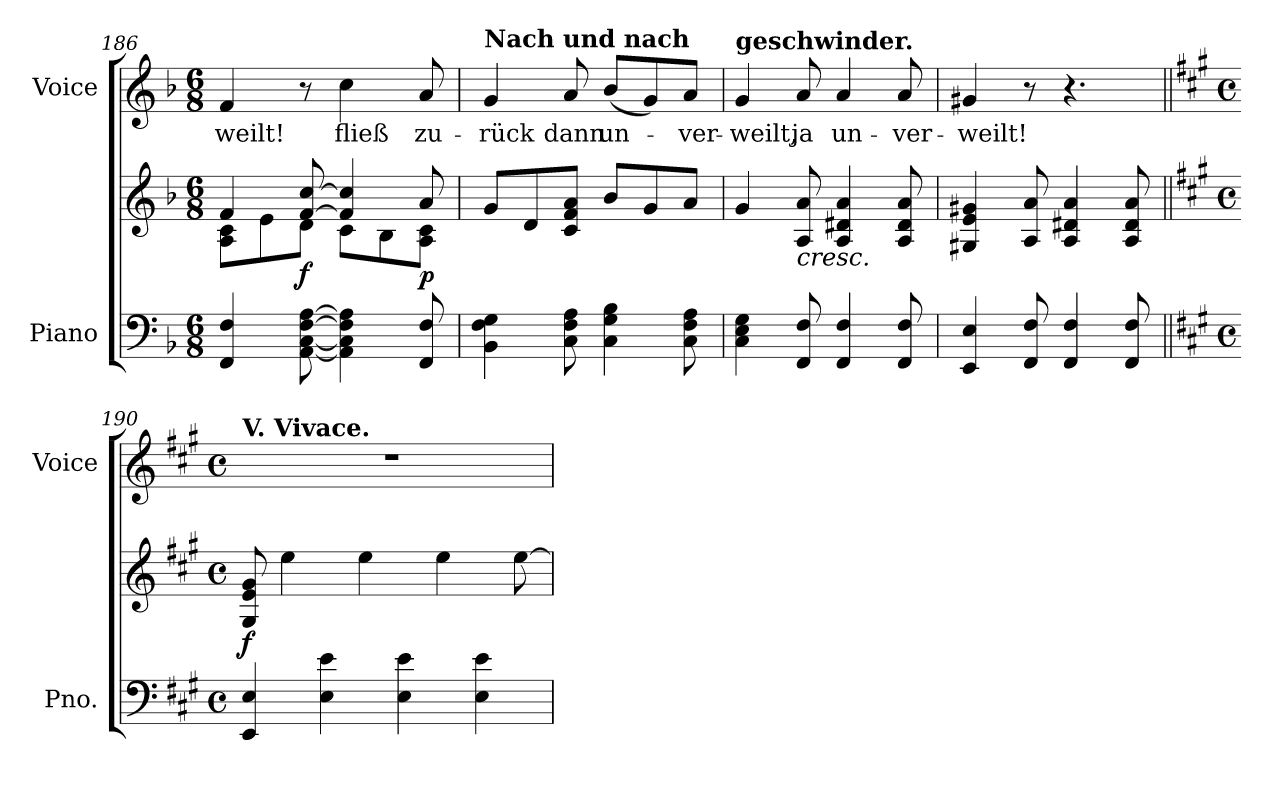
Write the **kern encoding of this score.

**kern	**kern	**dynam	**kern	**text
*part2	*part2	*part2	*part1	*part1
*staff3	*staff2	*staff2/3	*staff1	*staff1
*I"Piano	*	*	*I"Voice	*
*I'Pno.	*	*	*I'Voice	*
*clefF4	*clefG2	*	*clefG2	*
*k[b-]	*k[b-]	*	*k[b-]	*
*F:	*F:	*	*F:	*
*M6/8	*M6/8	*	*M6/8	*
=186	=186	=186	=186	=186
*	*^	*	*	*
!	!	!	!	!	!LO:LY:b:color=#000000
4FFi/ 4Fi	4fi/	8Ai\ 8ciL	.	4fi/	-weilt!
.	.	8ei\	.	.	.
[8AAi\ [8Ci [8Fi [8Ai	[8fi/ [8cci	8di\J	f	8r	.
!	!	!	!	!	!LO:LY:b:color=#000000
4AAi\] 4Ci] 4Fi] 4Ai]	4fi/] 4cci]	8ci\L	.	4cci\	fließ
.	.	8B-i\	.	.	.
!	!	!	!	!	!LO:LY:b:color=#000000
8FFi/ 8Fi	8ai/	8Ai\ 8ciJ	p	8ai/	zu-
*	*v	*v	*	*	*
=187	=187	=187	=187	=187
*	*^	*	*	*
!	!	!	!	!LO:TX:a:B:t=Nach und nach	!
!	!	!	!	!	!LO:LY:b:color=#000000
*	*v	*v	*	*	*
4BB-i\ 4Fi 4Gi	8gi/L	.	4gi/	-rück
.	8di/	.	.	.
!	!	!	!	!LO:LY:b:color=#000000
8Ci\ 8Fi 8Ai	8ci/ 8fi 8aiJ	.	8ai/	dann
!	!	!	!	!LO:LY:b:color=#000000
4Ci\ 4Gi 4B-i	8b-i/L	.	(8b-i/L	un-
.	8gi/	.	8gi/)	.
!	!	!	!	!LO:LY:b:color=#000000
8Ci\ 8Fi 8Ai	8ai/J	.	8ai/J	-ver-
!!LO:LB:g=z
=188	=188	=188	=188	=188
!	!	!	!LO:TX:a:B:t=geschwinder.	!
!	!	!	!	!LO:LY:b:color=#000000
4Ci\ 4Ei 4Gi	4gi/	.	4gi/	-weilt,
!	!LO:TX:b:i:t=cresc.	!	!	!
!	!	!	!	!LO:LY:b:color=#000000
8FFi/ 8Fi	8Ai/ 8ai	.	8ai/	ja
!	!	!	!	!LO:LY:b:color=#000000
4FFi/ 4Fi	4Ai/ 4d#Xi 4ai	.	4ai/	un-
!	!	!	!	!LO:LY:b:color=#000000
8FFi/ 8Fi	8Ai/ 8d#i 8ai	.	8ai/	-ver-
=189	=189	=189	=189	=189
!	!	!	!	!LO:LY:b:color=#000000
4EEi/ 4Ei	4G#Xi/ 4ei 4g#Xi	.	4g#Xi/	-weilt!
8FFi/ 8Fi	8Ai/ 8ai	.	8r	.
4FFi/ 4Fi	4Ai/ 4d#Xi 4ai	.	4.r	.
8FFi/ 8Fi	8Ai/ 8d#i 8ai	.	.	.
=190||	=190||	=190||	=190||	=190||
*k[f#c#g#]	*k[f#c#g#]	*	*k[f#c#g#]	*
*A:	*A:	*	*A:	*
*M4/4	*M4/4	*	*M4/4	*
*met(c)	*met(c)	*	*met(c)	*
*	*	*	*MM120	*
!	!	!	!LO:TX:a:B:t=V. Vivace.	!
4EEi/ 4Ei	8G#i/ 8ei 8g#i	f	1r	.
.	4eei\	.	.	.
4Ei\ 4ei	.	.	.	.
.	4eei\	.	.	.
4Ei\ 4ei	.	.	.	.
.	4eei\	.	.	.
4Ei\ 4ei	.	.	.	.
.	[8eei\	.	.	.
=	=	=	=	=
*-	*-	*-	*-	*-
